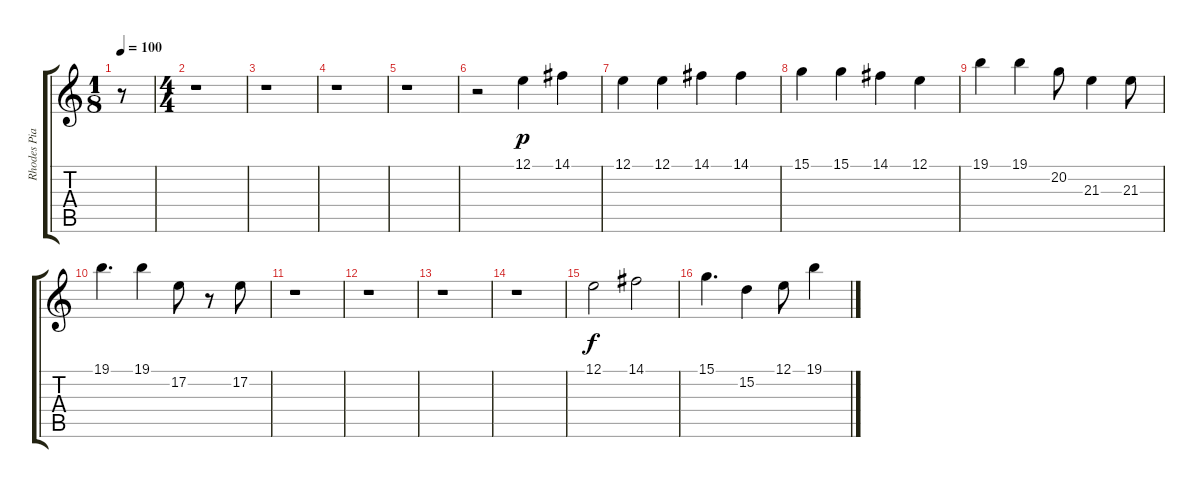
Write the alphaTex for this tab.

\track ("Rhodes Piano" "Rhodes Pia") {instrument electricpiano1}
\staff {score tabs}
\tuning (E4 B3 G3 D3 A2 E2) {hide}
\ts (1 8)
\tempo 100
\clef g2
\ks c
r.8{dy p instrument electricpiano1} |
\ts (4 4)
r.1 |
r.1 |
r.1 |
r.1 |
r.2 12.1.4 14.1.4 |
12.1.4 12.1.4 14.1.4 14.1.4 |
15.1.4 15.1.4 14.1.4 12.1.4 |
19.1.4 19.1.4 20.2.8 21.3.4 21.3.8 |
19.1.4{d} 19.1.4 17.2.8 r.8 17.2.8 |
r.1 |
r.1 |
r.1 |
r.1 |
12.1.2{dy f volume 16 instrument synthstrings2} 14.1.2 |
15.1.4{d} 15.2.4 12.1.8 19.1.4
